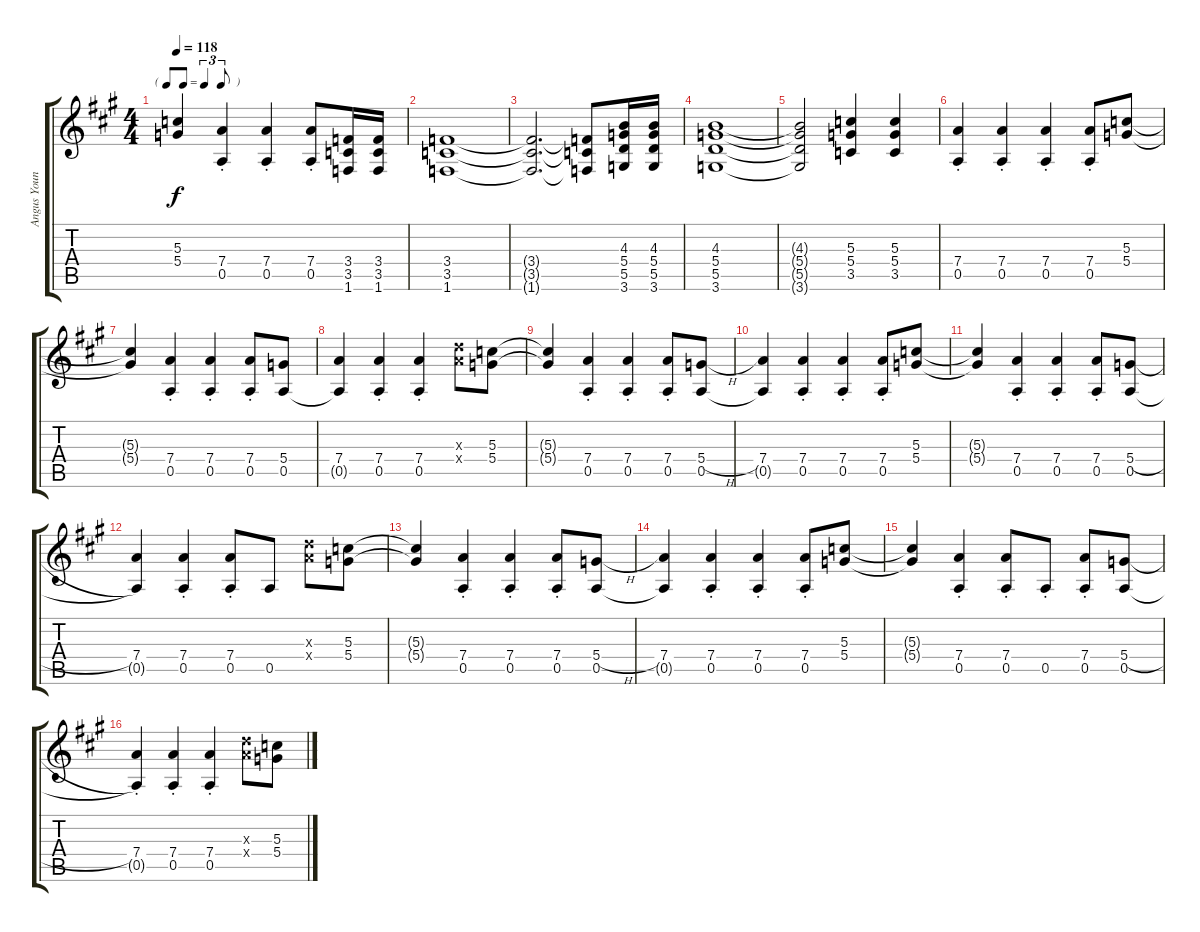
\track ("Angus Young " "Angus Youn") {instrument overdrivenguitar}
\staff {score tabs}
\tuning (E4 B3 G3 D3 A2 E2) {hide}
\ts (4 4)
\tf triplet8th
\tempo 118
\clef g2
\ks a
(5.3{t} 5.4{t}).4{dy f} (7.4{st} 0.5{st}).4 (7.4{st} 0.5{st}).4 (7.4{st} 0.5).8 (3.4 3.5 1.6).16 (3.4 3.5 1.6).16 |
(3.4 3.5 1.6).1 |
(3.4{t} 3.5{t} 1.6{t}).2{d} (3.4{t} 3.5{t} 1.6{t}).8 (4.3 5.4 5.5 3.6).16 (4.3 5.4 5.5 3.6).16 |
(4.3 5.4 5.5 3.6).1 |
(4.3{t} 5.4{t} 5.5{t} 3.6{t}).2 (5.3 5.4 3.5).4 (5.3 5.4 3.5).4 |
(7.4{st} 0.5{st}).4 (7.4{st} 0.5{st}).4 (7.4{st} 0.5{st}).4 (7.4{st} 0.5{st}).8 (5.3 5.4).8 |
(5.3{t} 5.4{t}).4 (7.4{st} 0.5{st}).4 (7.4{st} 0.5{st}).4 (7.4{st} 0.5{st}).8 (5.4 0.5).8 |
(7.4 0.5{t}).4 (7.4{st} 0.5{st}).4 (7.4{st} 0.5{st}).4 (7.3{x} 7.4{x}).8 (5.3 5.4).8 |
(5.3{t} 5.4{t}).4 (7.4{st} 0.5{st}).4 (7.4{st} 0.5{st}).4 (7.4{st} 0.5{st}).8 (5.4{h} 0.5).8 |
(7.4 0.5{t}).4 (7.4{st} 0.5{st}).4 (7.4{st} 0.5{st}).4 (7.4{st} 0.5{st}).8 (5.3 5.4).8 |
(5.3{t} 5.4{t}).4 (7.4{st} 0.5{st}).4 (7.4{st} 0.5{st}).4 (7.4{st} 0.5{st}).8 (5.4{h} 0.5).8 |
(7.4 0.5{t}).4 (7.4{st} 0.5{st}).4 (7.4{st} 0.5{st}).8 0.5.8 (7.3{x} 7.4{x}).8 (5.3 5.4).8 |
(5.3{t} 5.4{t}).4 (7.4{st} 0.5{st}).4 (7.4 0.5{st}).4 (7.4{st} 0.5{st}).8 (5.4{h} 0.5).8 |
(7.4 0.5{t}).4 (7.4{st} 0.5{st}).4 (7.4{st} 0.5{st}).4 (7.4{st} 0.5{st}).8 (5.3 5.4).8 |
(5.3{t} 5.4{t}).4 (7.4{st} 0.5{st}).4 (7.4{st} 0.5{st}).8 0.5{st}.8 (7.4{st} 0.5{st}).8 (5.4{h} 0.5).8 |
(7.4{st} 0.5{t}).4 (7.4{st} 0.5{st}).4 (7.4{st} 0.5{st}).4 (7.3{x} 7.4{x}).8 (5.3 5.4).8
